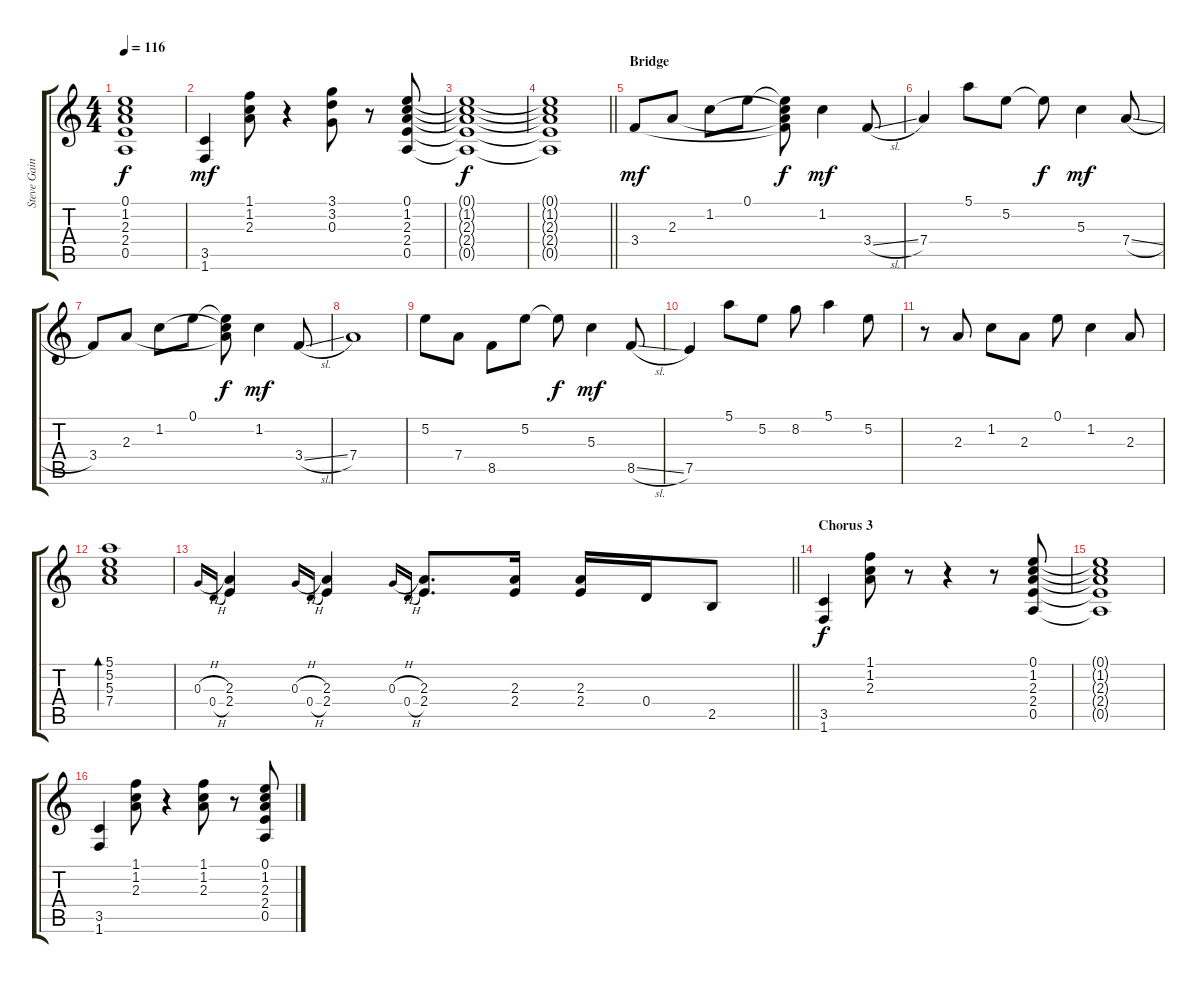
\track ("Steve Gaines - Rhythm Guitar" "Steve Gain") {instrument electricguitarclean}
\staff {score tabs}
\tuning (E4 B3 G3 D3 A2 E2) {hide}
\ts (4 4)
\tempo 116
\clef g2
\ks c
(0.1{t} 1.2{t} 2.3{t} 2.4{t} 0.5{t}).1{dy f} |
(3.5 1.6).4{dy mf} (1.1 1.2 2.3).8 r.4 (3.1 3.2 0.3).8 r.8 (0.1 1.2 2.3 2.4 0.5).8 |
(0.1{t} 1.2{t} 2.3{t} 2.4{t} 0.5{t}).1{dy f} |
\barLineRight lightlight
(0.1{t} 1.2{t} 2.3{t} 2.4{t} 0.5{t}).1 |
\section ("" "Bridge")
3.4.8{dy mf} 2.3.8 1.2.8 0.1.8 (0.1{t} 1.2{t} 2.3{t} 3.4{t}).8{dy f} 1.2.4{dy mf} 3.4{sl}.8 |
7.4.4 5.1.8 5.2.8 5.2{t}.8{dy f} 5.3.4{dy mf} 7.4{sl}.8 |
3.4.8 2.3.8 1.2.8 0.1.8 (0.1{t} 1.2{t} 2.3{t}).8{dy f} 1.2.4{dy mf} 3.4{sl}.8 |
7.4.1 |
5.2.8 7.4.8 8.5.8 5.2.8 5.2{t}.8{dy f} 5.3.4{dy mf} 8.5{sl}.8 |
7.5.4 5.1.8 5.2.8 8.2.8 5.1.4 5.2.8 |
r.8 2.3.8 1.2.8 2.3.8 0.1.8 1.2.4 2.3.8 |
(5.1 5.2 5.3 7.4).1{bd 240} |
\barLineRight lightlight
0.3{h}.16{gr onbeat} 0.4{h}.16{gr onbeat} (2.3 2.4).4 0.3{h}.16{gr onbeat} 0.4{h}.16{gr onbeat} (2.3 2.4).4 0.3{h}.16{gr onbeat} 0.4{h}.16{gr onbeat} (2.3 2.4).8{d} (2.3 2.4).16 (2.3 2.4).16 0.4.16 2.5.8 |
\section ("" "Chorus 3")
(3.5 1.6).4{dy f} (1.1 1.2 2.3).8 r.8 r.4 r.8 (0.1 1.2 2.3 2.4 0.5).8 |
(0.1{t} 1.2{t} 2.3{t} 2.4{t} 0.5{t}).1 |
(3.5 1.6).4 (1.1 1.2 2.3).8 r.4 (1.1 1.2 2.3).8 r.8 (0.1 1.2 2.3 2.4 0.5).8
